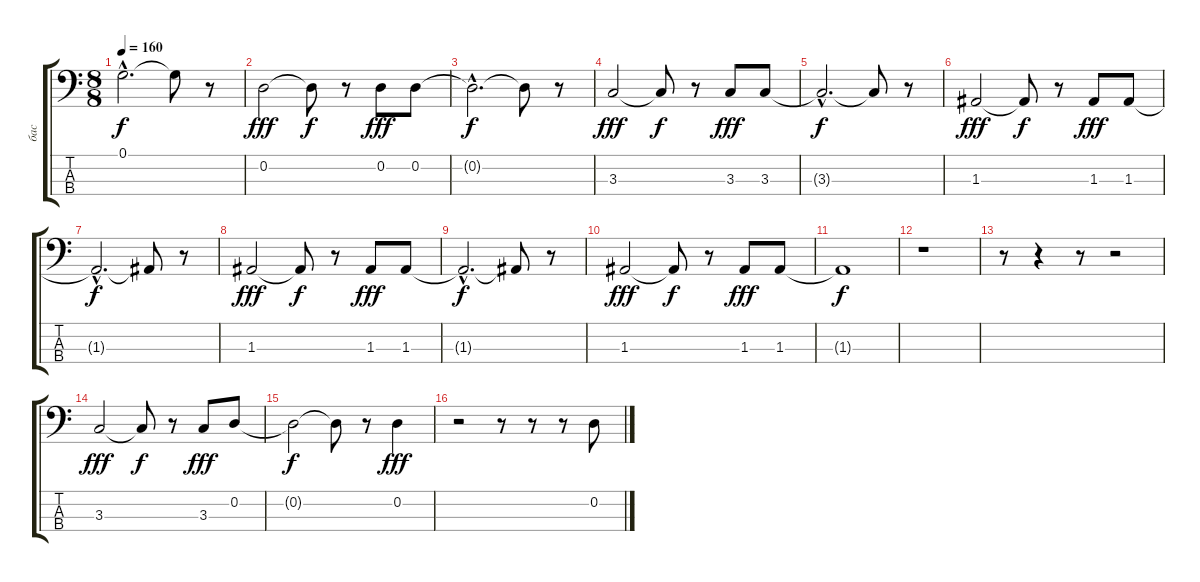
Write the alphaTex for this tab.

\track ("бас" "бас") {instrument fretlessbass}
\staff {score tabs}
\tuning (G2 D2 A1 E1) {hide}
\ts (8 8)
\tempo 160
\clef f4
\ks c
0.1{hac t}.2{d dy f} 0.1{t}.8 r.8 |
0.2.2{dy fff} 0.2{t}.8{dy f} r.8 0.2.8{dy fff} 0.2.8 |
0.2{hac t}.2{d dy f} 0.2{t}.8 r.8 |
3.3.2{dy fff} 3.3{t}.8{dy f} r.8 3.3.8{dy fff} 3.3.8 |
3.3{hac t}.2{d dy f} 3.3{t}.8 r.8 |
1.3.2{dy fff} 1.3{t}.8{dy f} r.8 1.3.8{dy fff} 1.3.8 |
1.3{hac t}.2{d dy f} 1.3{t}.8 r.8 |
1.3.2{dy fff} 1.3{t}.8{dy f} r.8 1.3.8{dy fff} 1.3.8 |
1.3{hac t}.2{d dy f} 1.3{t}.8 r.8 |
1.3.2{dy fff} 1.3{t}.8{dy f} r.8 1.3.8{dy fff} 1.3.8 |
1.3{t}.1{dy f} |
r.1 |
r.8 r.4 r.8 r.2 |
3.3.2{dy fff} 3.3{t}.8{dy f} r.8 3.3.8{dy fff} 0.2.8 |
0.2{t}.2{dy f} 0.2{t}.8 r.8 0.2.4{dy fff} |
r.2 r.8 r.8 r.8 0.2.8
